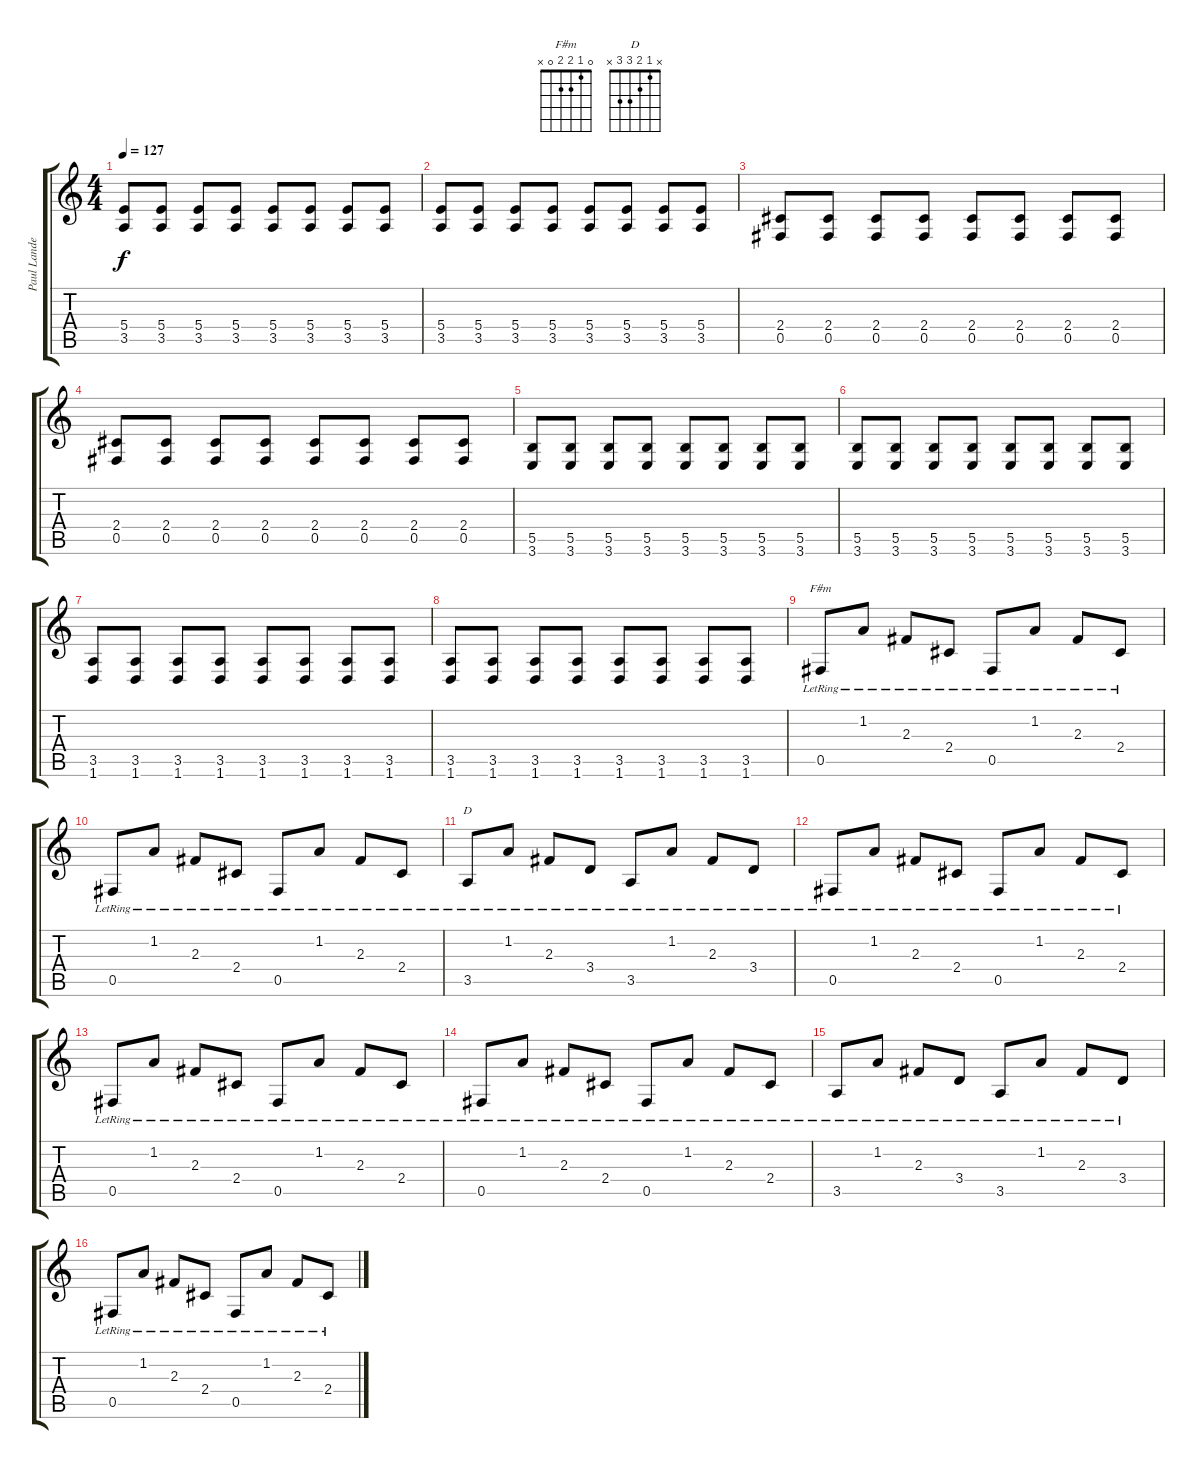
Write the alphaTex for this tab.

\track ("Paul Landers - Guitar II" "Paul Lande") {instrument acousticguitarsteel}
\staff {score tabs}
\tuning (Db4 Ab3 E3 B2 Gb2 Db2) {hide}
\chord ("F#m" 0 1 2 2 0 x)
\chord ("D" x 1 2 3 3 x)
\ts (4 4)
\tempo 127
\clef g2
\ks c
(5.4 3.5).8{dy f} (5.4 3.5).8 (5.4 3.5).8 (5.4 3.5).8 (5.4 3.5).8 (5.4 3.5).8 (5.4 3.5).8 (5.4 3.5).8 |
(5.4 3.5).8 (5.4 3.5).8 (5.4 3.5).8 (5.4 3.5).8 (5.4 3.5).8 (5.4 3.5).8 (5.4 3.5).8 (5.4 3.5).8 |
(2.4 0.5).8 (2.4 0.5).8 (2.4 0.5).8 (2.4 0.5).8 (2.4 0.5).8 (2.4 0.5).8 (2.4 0.5).8 (2.4 0.5).8 |
(2.4 0.5).8 (2.4 0.5).8 (2.4 0.5).8 (2.4 0.5).8 (2.4 0.5).8 (2.4 0.5).8 (2.4 0.5).8 (2.4 0.5).8 |
(5.5 3.6).8 (5.5 3.6).8 (5.5 3.6).8 (5.5 3.6).8 (5.5 3.6).8 (5.5 3.6).8 (5.5 3.6).8 (5.5 3.6).8 |
(5.5 3.6).8 (5.5 3.6).8 (5.5 3.6).8 (5.5 3.6).8 (5.5 3.6).8 (5.5 3.6).8 (5.5 3.6).8 (5.5 3.6).8 |
(3.5 1.6).8 (3.5 1.6).8 (3.5 1.6).8 (3.5 1.6).8 (3.5 1.6).8 (3.5 1.6).8 (3.5 1.6).8 (3.5 1.6).8 |
(3.5 1.6).8 (3.5 1.6).8 (3.5 1.6).8 (3.5 1.6).8 (3.5 1.6).8 (3.5 1.6).8 (3.5 1.6).8 (3.5 1.6).8 |
0.5{lr}.8{ch "F#m" volume 10 instrument glockenspiel} 1.2{lr}.8 2.3{lr}.8 2.4{lr}.8 0.5{lr}.8 1.2{lr}.8 2.3{lr}.8 2.4{lr}.8 |
0.5{lr}.8 1.2{lr}.8 2.3{lr}.8 2.4{lr}.8 0.5{lr}.8 1.2{lr}.8 2.3{lr}.8 2.4{lr}.8 |
3.5{lr}.8{ch "D"} 1.2{lr}.8 2.3{lr}.8 3.4{lr}.8 3.5{lr}.8 1.2{lr}.8 2.3{lr}.8 3.4{lr}.8 |
0.5{lr}.8 1.2{lr}.8 2.3{lr}.8 2.4{lr}.8 0.5{lr}.8 1.2{lr}.8 2.3{lr}.8 2.4{lr}.8 |
0.5{lr}.8 1.2{lr}.8 2.3{lr}.8 2.4{lr}.8 0.5{lr}.8 1.2{lr}.8 2.3{lr}.8 2.4{lr}.8 |
0.5{lr}.8 1.2{lr}.8 2.3{lr}.8 2.4{lr}.8 0.5{lr}.8 1.2{lr}.8 2.3{lr}.8 2.4{lr}.8 |
3.5{lr}.8 1.2{lr}.8 2.3{lr}.8 3.4{lr}.8 3.5{lr}.8 1.2{lr}.8 2.3{lr}.8 3.4{lr}.8 |
0.5{lr}.8 1.2{lr}.8 2.3{lr}.8 2.4{lr}.8 0.5{lr}.8 1.2{lr}.8 2.3{lr}.8 2.4{lr}.8
